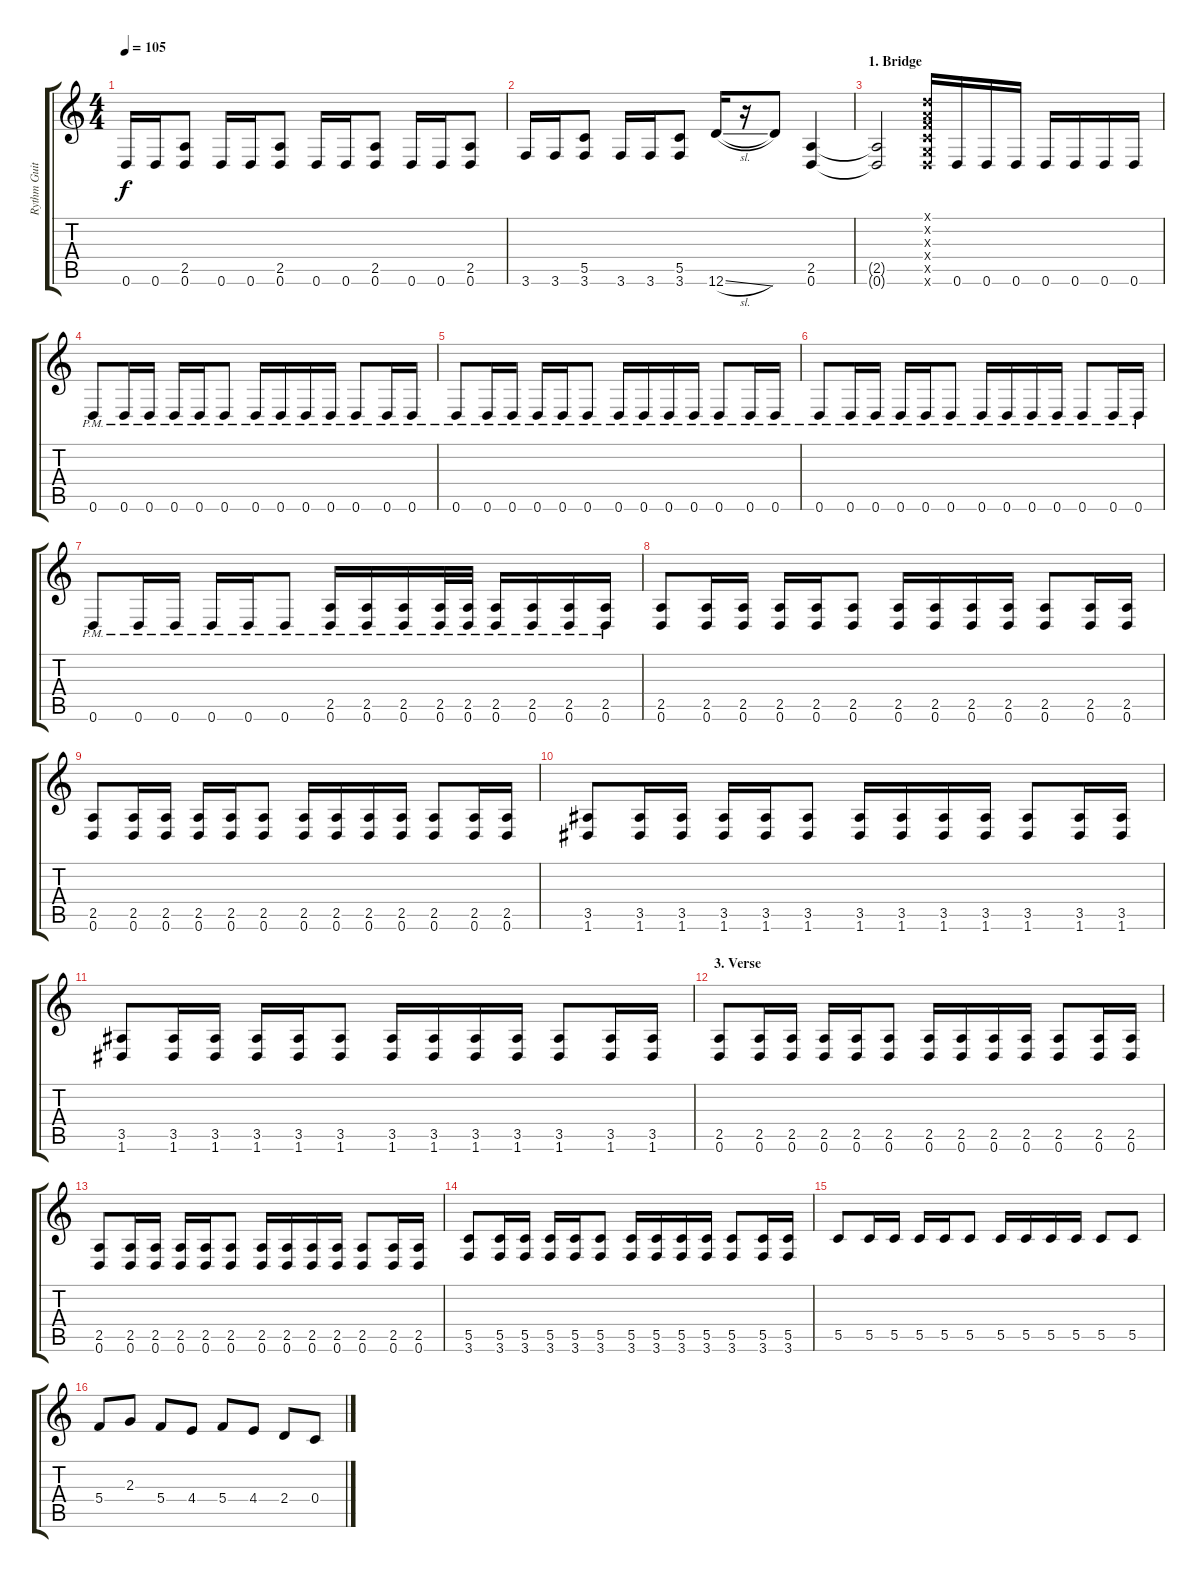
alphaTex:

\track ("Rythm Guitar / WOWA " "Rythm Guit") {instrument distortionguitar}
\staff {score tabs}
\tuning (D4 A3 F3 C3 G2 D2) {hide}
\ts (4 4)
\tempo 105
\clef g2
\ks c
0.6.16{dy f} 0.6.16 (2.5 0.6).8 0.6.16 0.6.16 (2.5 0.6).8 0.6.16 0.6.16 (2.5 0.6).8 0.6.16 0.6.16 (2.5 0.6).8 |
3.6.16 3.6.16 (5.5 3.6).8 3.6.16 3.6.16 (5.5 3.6).8 12.6{sl}.16 r.16 12.6{t}.8 (2.5 0.6).4 |
\section ("" "1. Bridge")
(2.5{t} 0.6{t}).2 (0.1{x} 0.2{x} 0.3{x} 0.4{x} 0.5{x} 0.6{x}).16 0.6.16 0.6.16 0.6.16 0.6.16 0.6.16 0.6.16 0.6.16 |
0.6{pm}.8 0.6{pm}.16 0.6{pm}.16 0.6{pm}.16 0.6{pm}.16 0.6{pm}.8 0.6{pm}.16 0.6{pm}.16 0.6{pm}.16 0.6{pm}.16 0.6{pm}.8 0.6{pm}.16 0.6{pm}.16 |
0.6{pm}.8 0.6{pm}.16 0.6{pm}.16 0.6{pm}.16 0.6{pm}.16 0.6{pm}.8 0.6{pm}.16 0.6{pm}.16 0.6{pm}.16 0.6{pm}.16 0.6{pm}.8 0.6{pm}.16 0.6{pm}.16 |
0.6{pm}.8 0.6{pm}.16 0.6{pm}.16 0.6{pm}.16 0.6{pm}.16 0.6{pm}.8 0.6{pm}.16 0.6{pm}.16 0.6{pm}.16 0.6{pm}.16 0.6{pm}.8 0.6{pm}.16 0.6{pm}.16 |
0.6{pm}.8 0.6{pm}.16 0.6{pm}.16 0.6{pm}.16 0.6{pm}.16 0.6{pm}.8 (2.5{pm} 0.6{pm}).16 (2.5{pm} 0.6{pm}).16 (2.5{pm} 0.6{pm}).16 (2.5{pm} 0.6{pm}).32 (2.5{pm} 0.6{pm}).32 (2.5{pm} 0.6{pm}).16 (2.5{pm} 0.6{pm}).16 (2.5{pm} 0.6{pm}).16 (2.5{pm} 0.6{pm}).16 |
(2.5 0.6).8 (2.5 0.6).16 (2.5 0.6).16 (2.5 0.6).16 (2.5 0.6).16 (2.5 0.6).8 (2.5 0.6).16 (2.5 0.6).16 (2.5 0.6).16 (2.5 0.6).16 (2.5 0.6).8 (2.5 0.6).16 (2.5 0.6).16 |
(2.5 0.6).8 (2.5 0.6).16 (2.5 0.6).16 (2.5 0.6).16 (2.5 0.6).16 (2.5 0.6).8 (2.5 0.6).16 (2.5 0.6).16 (2.5 0.6).16 (2.5 0.6).16 (2.5 0.6).8 (2.5 0.6).16 (2.5 0.6).16 |
(3.5 1.6).8 (3.5 1.6).16 (3.5 1.6).16 (3.5 1.6).16 (3.5 1.6).16 (3.5 1.6).8 (3.5 1.6).16 (3.5 1.6).16 (3.5 1.6).16 (3.5 1.6).16 (3.5 1.6).8 (3.5 1.6).16 (3.5 1.6).16 |
(3.5 1.6).8 (3.5 1.6).16 (3.5 1.6).16 (3.5 1.6).16 (3.5 1.6).16 (3.5 1.6).8 (3.5 1.6).16 (3.5 1.6).16 (3.5 1.6).16 (3.5 1.6).16 (3.5 1.6).8 (3.5 1.6).16 (3.5 1.6).16 |
\section ("" "3. Verse")
(2.5 0.6).8 (2.5 0.6).16 (2.5 0.6).16 (2.5 0.6).16 (2.5 0.6).16 (2.5 0.6).8 (2.5 0.6).16 (2.5 0.6).16 (2.5 0.6).16 (2.5 0.6).16 (2.5 0.6).8 (2.5 0.6).16 (2.5 0.6).16 |
(2.5 0.6).8 (2.5 0.6).16 (2.5 0.6).16 (2.5 0.6).16 (2.5 0.6).16 (2.5 0.6).8 (2.5 0.6).16 (2.5 0.6).16 (2.5 0.6).16 (2.5 0.6).16 (2.5 0.6).8 (2.5 0.6).16 (2.5 0.6).16 |
(5.5 3.6).8 (5.5 3.6).16 (5.5 3.6).16 (5.5 3.6).16 (5.5 3.6).16 (5.5 3.6).8 (5.5 3.6).16 (5.5 3.6).16 (5.5 3.6).16 (5.5 3.6).16 (5.5 3.6).8 (5.5 3.6).16 (5.5 3.6).16 |
5.5.8 5.5.16 5.5.16 5.5.16 5.5.16 5.5.8 5.5.16 5.5.16 5.5.16 5.5.16 5.5.8 5.5.8 |
5.4.8 2.3.8 5.4.8 4.4.8 5.4.8 4.4.8 2.4.8 0.4.8
